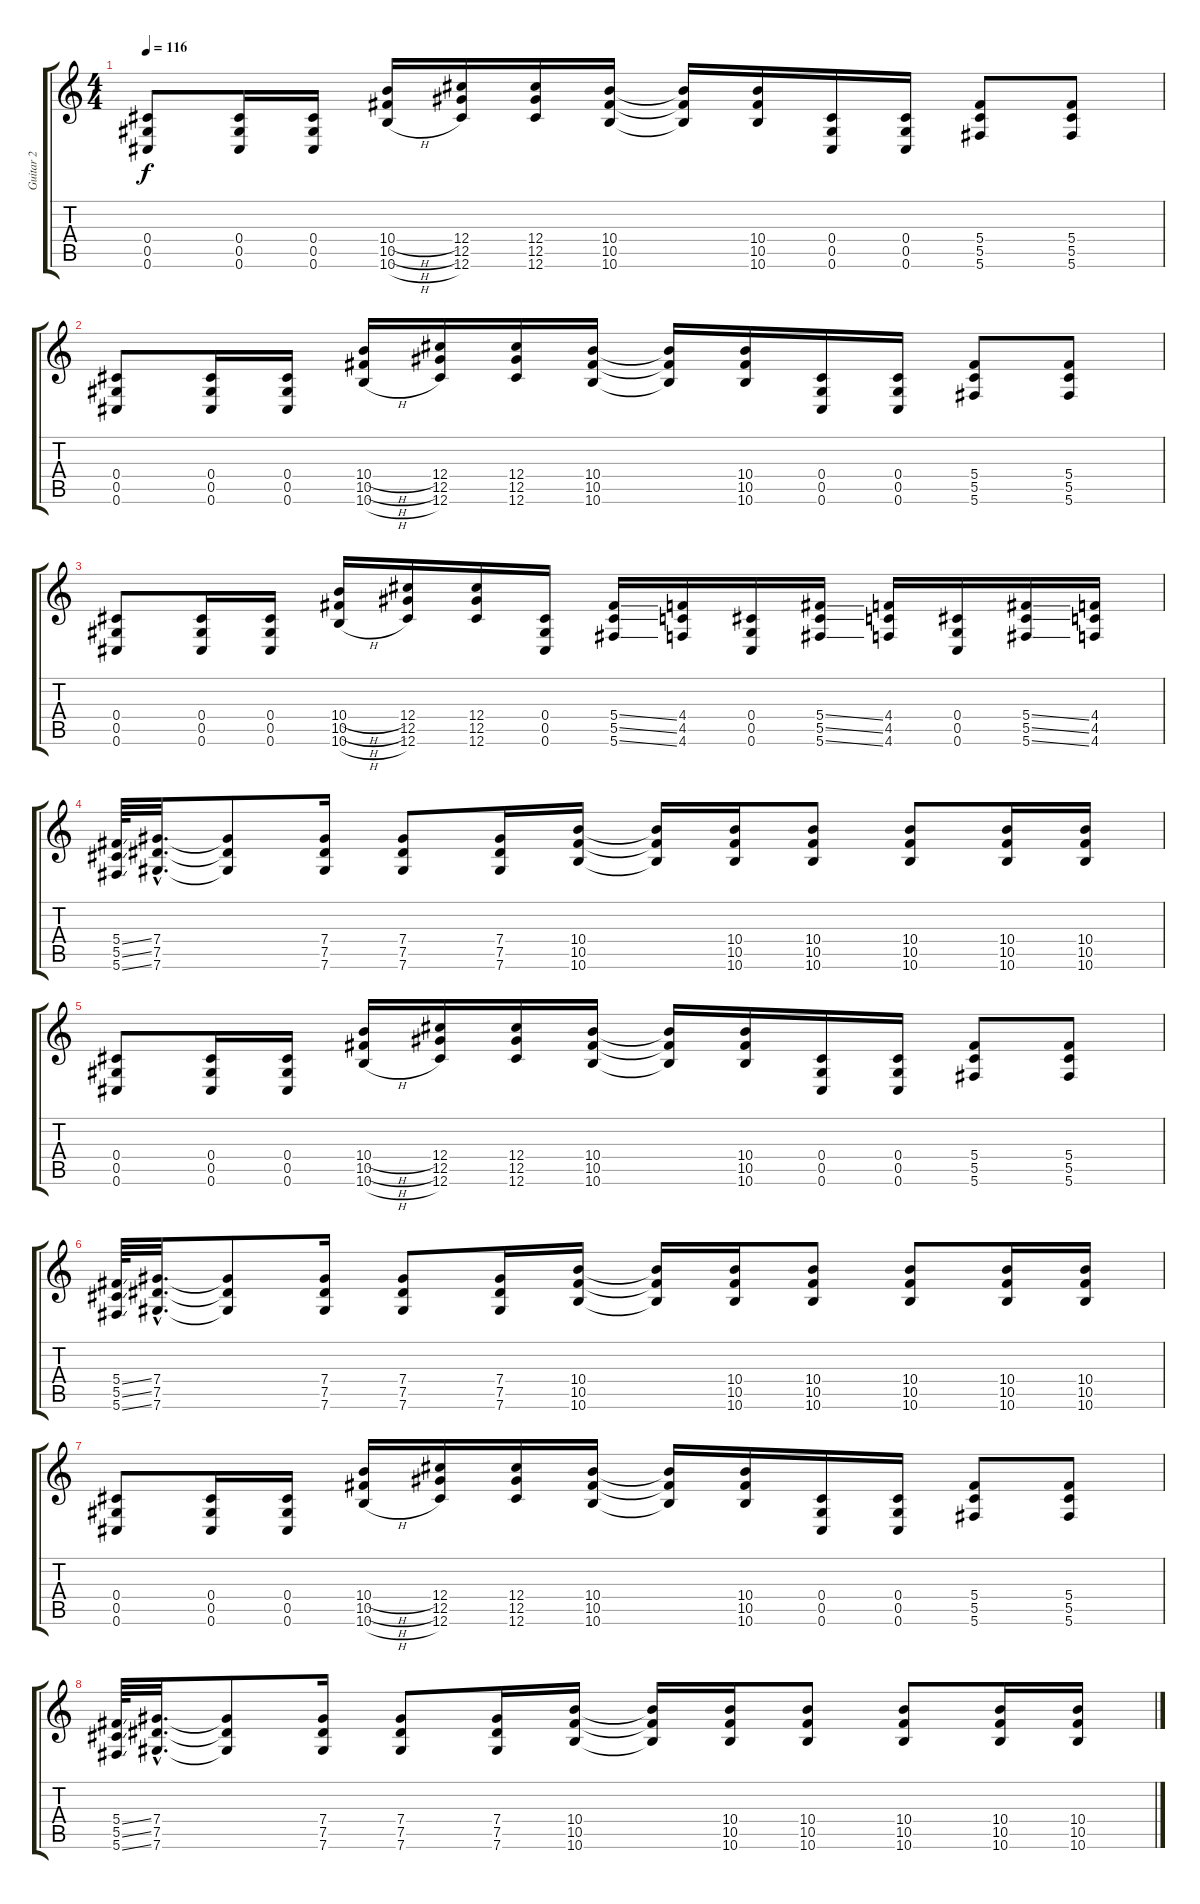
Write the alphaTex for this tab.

\track ("Guitar 2" "Guitar 2") {instrument overdrivenguitar}
\staff {score tabs}
\tuning (Eb4 Bb3 Gb3 Db3 Ab2 Db2) {hide}
\ts (4 4)
\tempo 116
\clef g2
\ks c
(0.4 0.5 0.6).8{dy f} (0.4 0.5 0.6).16 (0.4 0.5 0.6).16 (10.4{h} 10.5{h} 10.6{h}).16 (12.4 12.5 12.6).16 (12.4 12.5 12.6).16 (10.4 10.5 10.6).16 (10.4{t} 10.5{t} 10.6{t}).16 (10.4 10.5 10.6).16 (0.4 0.5 0.6).16 (0.4 0.5 0.6).16 (5.4 5.5 5.6).8 (5.4 5.5 5.6).8 |
(0.4 0.5 0.6).8 (0.4 0.5 0.6).16 (0.4 0.5 0.6).16 (10.4{h} 10.5{h} 10.6{h}).16 (12.4 12.5 12.6).16 (12.4 12.5 12.6).16 (10.4 10.5 10.6).16 (10.4{t} 10.5{t} 10.6{t}).16 (10.4 10.5 10.6).16 (0.4 0.5 0.6).16 (0.4 0.5 0.6).16 (5.4 5.5 5.6).8 (5.4 5.5 5.6).8 |
(0.4 0.5 0.6).8 (0.4 0.5 0.6).16 (0.4 0.5 0.6).16 (10.4{h} 10.5{h} 10.6{h}).16 (12.4 12.5 12.6).16 (12.4 12.5 12.6).16 (0.4 0.5 0.6).16 (5.4{ss} 5.5{ss} 5.6{ss}).16 (4.4 4.5 4.6).16 (0.4 0.5 0.6).16 (5.4{ss} 5.5{ss} 5.6{ss}).16 (4.4 4.5 4.6).16 (0.4 0.5 0.6).16 (5.4{ss} 5.5{ss} 5.6{ss}).16 (4.4 4.5 4.6).16 |
(5.4{ss} 5.5{ss} 5.6{ss}).64 (7.4{hac} 7.5{hac} 7.6{hac}).32{d} (7.4{t} 7.5{t} 7.6{t}).8 (7.4 7.5 7.6).16 (7.4 7.5 7.6).8 (7.4 7.5 7.6).16 (10.4 10.5 10.6).16 (10.4{t} 10.5{t} 10.6{t}).16 (10.4 10.5 10.6).16 (10.4 10.5 10.6).8 (10.4 10.5 10.6).8 (10.4 10.5 10.6).16 (10.4 10.5 10.6).16 |
(0.4 0.5 0.6).8 (0.4 0.5 0.6).16 (0.4 0.5 0.6).16 (10.4{h} 10.5{h} 10.6{h}).16 (12.4 12.5 12.6).16 (12.4 12.5 12.6).16 (10.4 10.5 10.6).16 (10.4{t} 10.5{t} 10.6{t}).16 (10.4 10.5 10.6).16 (0.4 0.5 0.6).16 (0.4 0.5 0.6).16 (5.4 5.5 5.6).8 (5.4 5.5 5.6).8 |
(5.4{ss} 5.5{ss} 5.6{ss}).64 (7.4{hac} 7.5{hac} 7.6{hac}).32{d} (7.4{t} 7.5{t} 7.6{t}).8 (7.4 7.5 7.6).16 (7.4 7.5 7.6).8 (7.4 7.5 7.6).16 (10.4 10.5 10.6).16 (10.4{t} 10.5{t} 10.6{t}).16 (10.4 10.5 10.6).16 (10.4 10.5 10.6).8 (10.4 10.5 10.6).8 (10.4 10.5 10.6).16 (10.4 10.5 10.6).16 |
(0.4 0.5 0.6).8 (0.4 0.5 0.6).16 (0.4 0.5 0.6).16 (10.4{h} 10.5{h} 10.6{h}).16 (12.4 12.5 12.6).16 (12.4 12.5 12.6).16 (10.4 10.5 10.6).16 (10.4{t} 10.5{t} 10.6{t}).16 (10.4 10.5 10.6).16 (0.4 0.5 0.6).16 (0.4 0.5 0.6).16 (5.4 5.5 5.6).8 (5.4 5.5 5.6).8 |
(5.4{ss} 5.5{ss} 5.6{ss}).64 (7.4{hac} 7.5{hac} 7.6{hac}).32{d} (7.4{t} 7.5{t} 7.6{t}).8 (7.4 7.5 7.6).16 (7.4 7.5 7.6).8 (7.4 7.5 7.6).16 (10.4 10.5 10.6).16 (10.4{t} 10.5{t} 10.6{t}).16 (10.4 10.5 10.6).16 (10.4 10.5 10.6).8 (10.4 10.5 10.6).8 (10.4 10.5 10.6).16 (10.4 10.5 10.6).16
